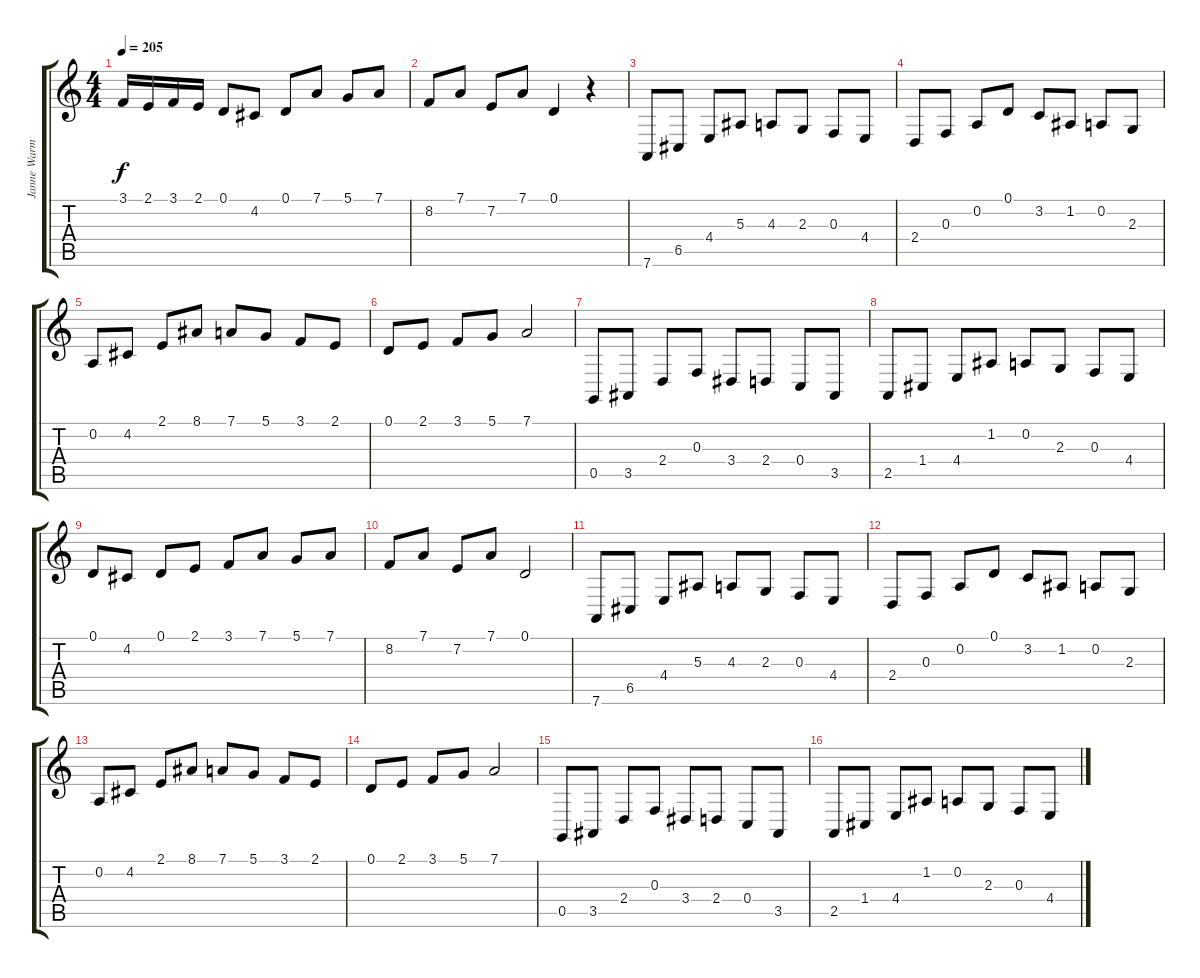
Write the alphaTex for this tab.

\track ("Janne Warman Lead" "Janne Warm") {instrument lead2sawtooth}
\staff {score tabs}
\tuning (D4 A3 F3 C3 G2 D2) {hide}
\ts (4 4)
\tempo 205
\clef g2
\ks c
3.1.16{dy f} 2.1.16 3.1.16 2.1.16 0.1.8 4.2.8 0.1.8 7.1.8 5.1.8 7.1.8 |
8.2.8 7.1.8 7.2.8 7.1.8 0.1.4 r.4 |
7.6.8{volume 10 instrument lead8bassandlead} 6.5.8 4.4.8 5.3.8 4.3.8 2.3.8 0.3.8 4.4.8 |
2.4.8 0.3.8 0.2.8 0.1.8 3.2.8 1.2.8 0.2.8 2.3.8 |
0.2.8 4.2.8 2.1.8 8.1.8 7.1.8 5.1.8 3.1.8 2.1.8 |
0.1.8 2.1.8 3.1.8 5.1.8 7.1.2 |
0.5.8 3.5.8 2.4.8 0.3.8 3.4.8 2.4.8 0.4.8 3.5.8 |
2.5.8 1.4.8 4.4.8 1.2.8 0.2.8 2.3.8 0.3.8 4.4.8 |
0.1.8 4.2.8 0.1.8 2.1.8 3.1.8 7.1.8 5.1.8 7.1.8 |
8.2.8 7.1.8 7.2.8 7.1.8 0.1.2 |
7.6.8 6.5.8 4.4.8 5.3.8 4.3.8 2.3.8 0.3.8 4.4.8 |
2.4.8 0.3.8 0.2.8 0.1.8 3.2.8 1.2.8 0.2.8 2.3.8 |
0.2.8 4.2.8 2.1.8 8.1.8 7.1.8 5.1.8 3.1.8 2.1.8 |
0.1.8 2.1.8 3.1.8 5.1.8 7.1.2 |
0.5.8 3.5.8 2.4.8 0.3.8 3.4.8 2.4.8 0.4.8 3.5.8 |
2.5.8 1.4.8 4.4.8 1.2.8 0.2.8 2.3.8 0.3.8 4.4.8
